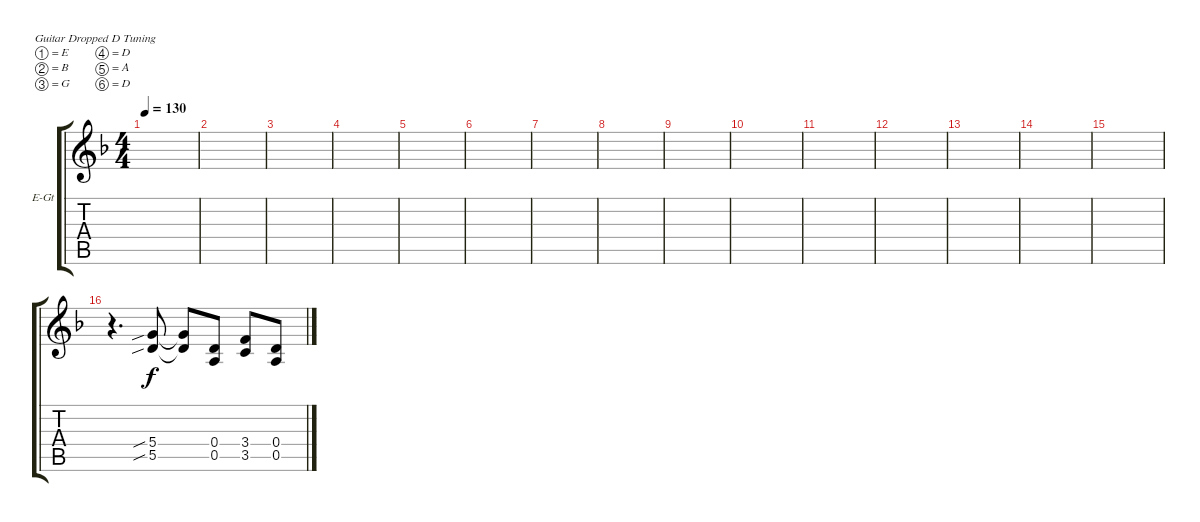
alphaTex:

\defaultSystemsLayout 4
\bracketExtendMode groupsimilarinstruments
\firstSystemTrackNameOrientation horizontal
\otherSystemsTrackNameOrientation horizontal
\track ("Guitar 1 Overdrive" "E-Gt") {instrument electricguitarclean}
\staff {score tabs}
\tuning (E4 B3 G3 D3 A2 D2)
\ts (4 4)
\tempo 130
\clef g2
\ks dminor
|
|
|
|
|
|
|
|
|
|
|
|
|
|
|
r.4{d} (5.4{sib} 5.5{sib}).8 (5.5{t} 5.4{t}).8 (0.5 0.4).8 (3.4 3.5).8 (0.5 0.4).8
